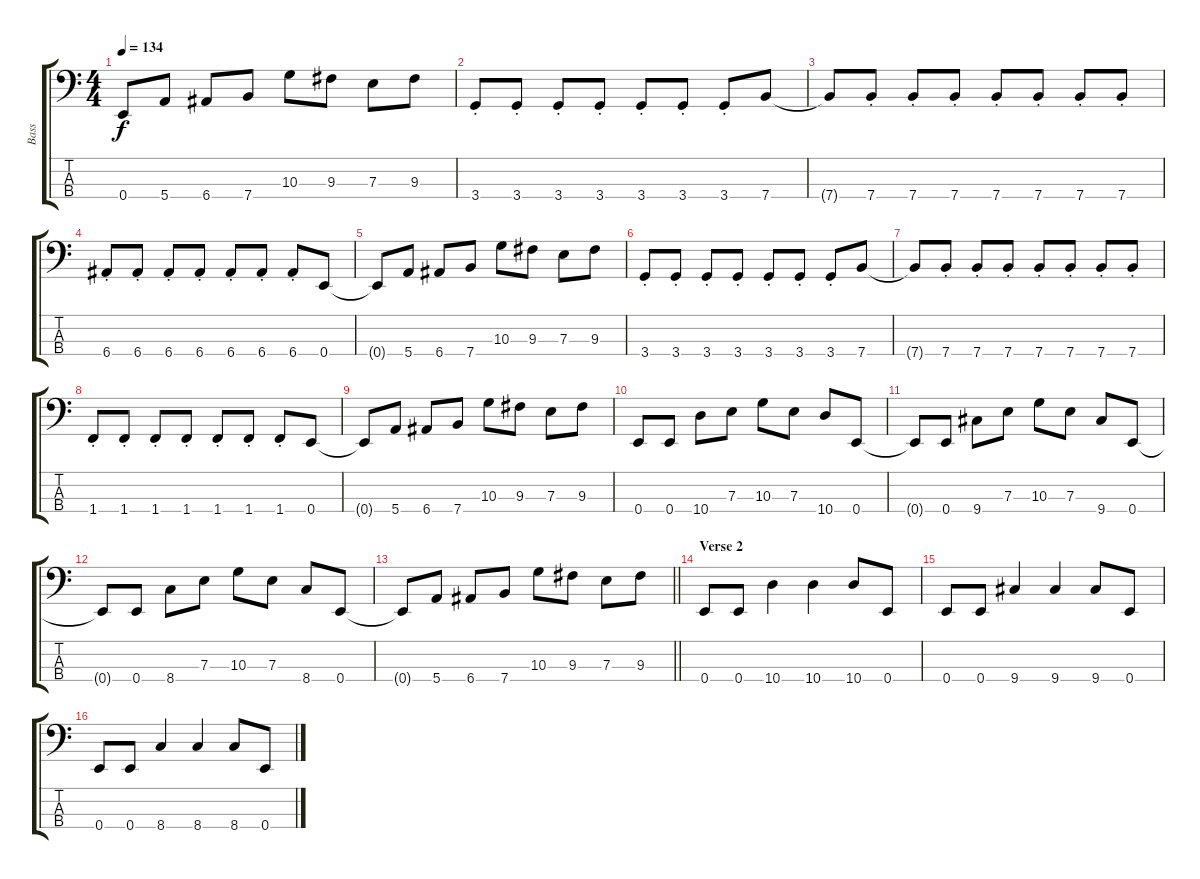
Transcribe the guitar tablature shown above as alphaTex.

\track ("Bass" "Bass") {instrument electricbassfinger}
\staff {score tabs}
\tuning (G2 D2 A1 E1) {hide}
\ts (4 4)
\tempo 134
\clef f4
\ks c
0.4{t}.8{dy f} 5.4.8 6.4.8 7.4.8 10.3.8 9.3.8 7.3.8 9.3.8 |
3.4{st}.8 3.4{st}.8 3.4{st}.8 3.4{st}.8 3.4{st}.8 3.4{st}.8 3.4{st}.8 7.4.8 |
7.4{t}.8 7.4{st}.8 7.4{st}.8 7.4{st}.8 7.4{st}.8 7.4{st}.8 7.4{st}.8 7.4{st}.8 |
6.4{st}.8 6.4{st}.8 6.4{st}.8 6.4{st}.8 6.4{st}.8 6.4{st}.8 6.4{st}.8 0.4.8 |
0.4{t}.8 5.4.8 6.4.8 7.4.8 10.3.8 9.3.8 7.3.8 9.3.8 |
3.4{st}.8 3.4{st}.8 3.4{st}.8 3.4{st}.8 3.4{st}.8 3.4{st}.8 3.4{st}.8 7.4.8 |
7.4{t}.8 7.4{st}.8 7.4{st}.8 7.4{st}.8 7.4{st}.8 7.4{st}.8 7.4{st}.8 7.4{st}.8 |
1.4{st}.8 1.4{st}.8 1.4{st}.8 1.4{st}.8 1.4{st}.8 1.4{st}.8 1.4{st}.8 0.4.8 |
0.4{t}.8 5.4.8 6.4.8 7.4.8 10.3.8 9.3.8 7.3.8 9.3.8 |
0.4.8 0.4.8 10.4.8 7.3.8 10.3.8 7.3.8 10.4.8 0.4.8 |
0.4{t}.8 0.4.8 9.4.8 7.3.8 10.3.8 7.3.8 9.4.8 0.4.8 |
0.4{t}.8 0.4.8 8.4.8 7.3.8 10.3.8 7.3.8 8.4.8 0.4.8 |
\barLineRight lightlight
0.4{t}.8 5.4.8 6.4.8 7.4.8 10.3.8 9.3.8 7.3.8 9.3.8 |
\section ("" "Verse 2")
0.4.8 0.4.8 10.4.4 10.4.4 10.4.8 0.4.8 |
0.4.8 0.4.8 9.4.4 9.4.4 9.4.8 0.4.8 |
0.4.8 0.4.8 8.4.4 8.4.4 8.4.8 0.4.8
